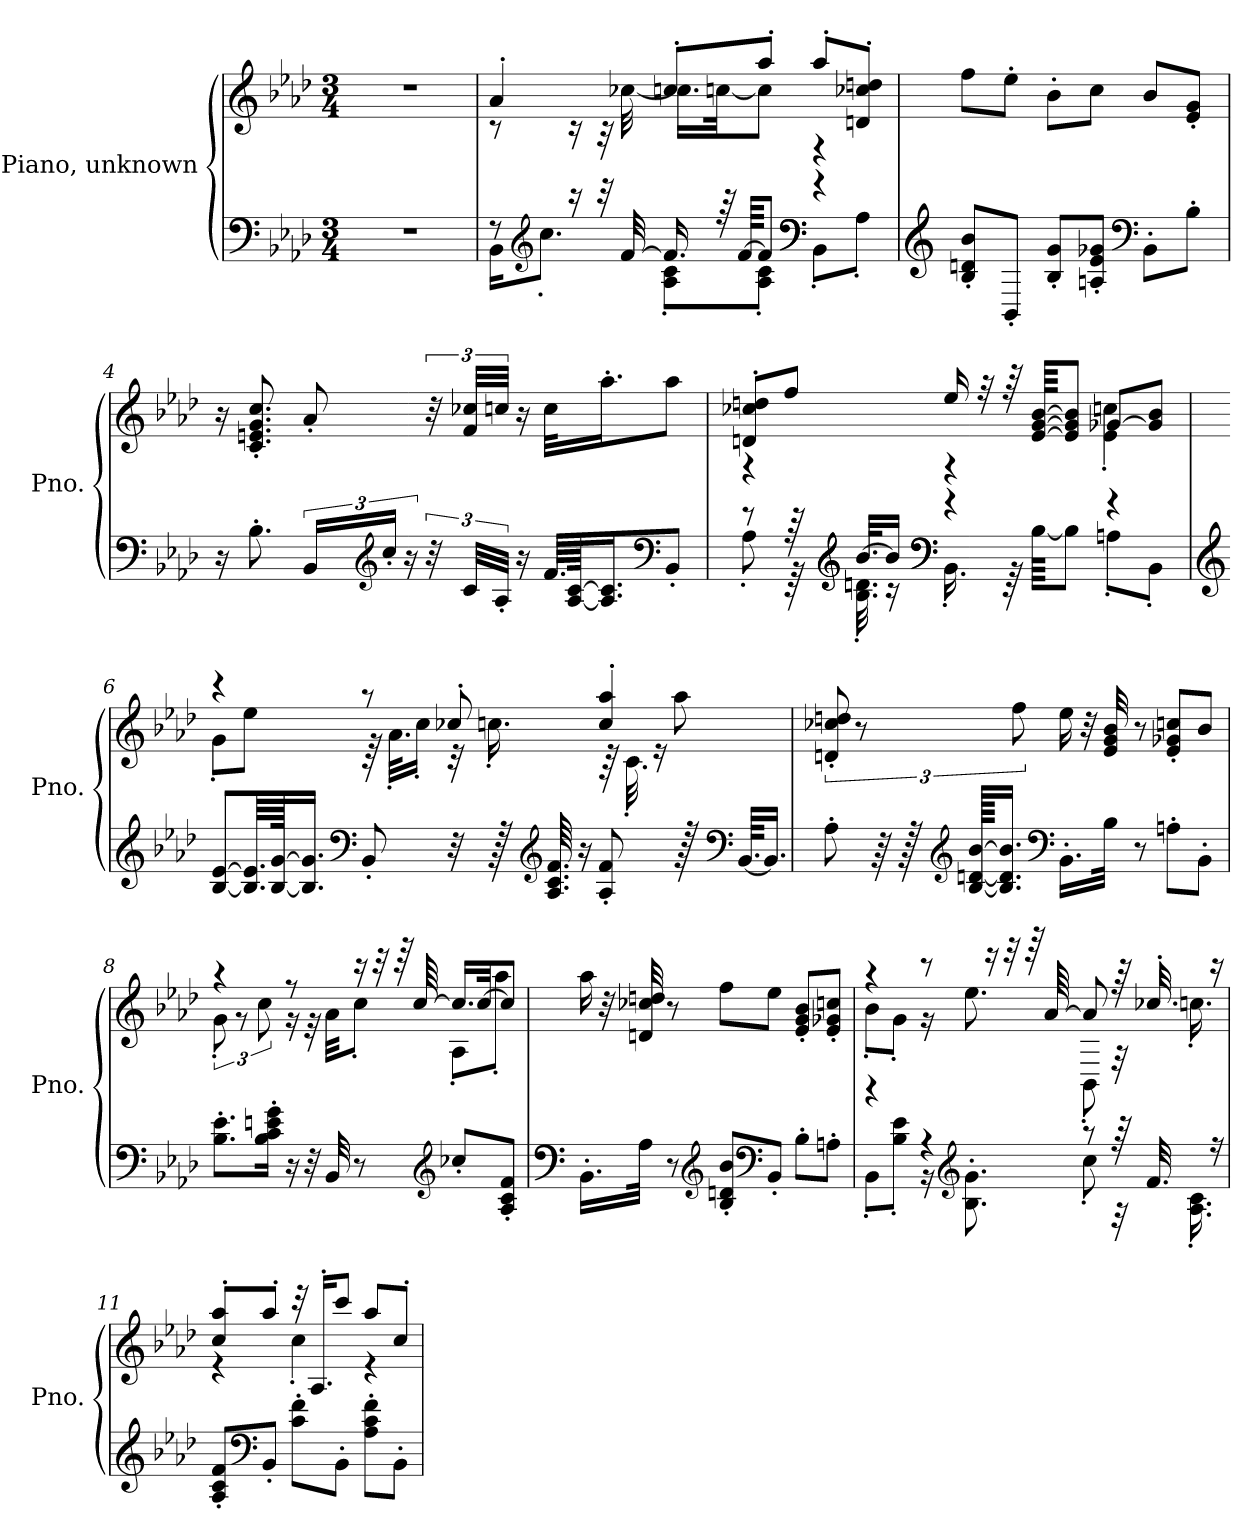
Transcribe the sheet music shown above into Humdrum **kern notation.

**kern	**kern
*part1	*part1
*staff2	*staff1
*I"Piano, unknown	*
*I'Pno.	*
*clefF4	*clefG2
*k[b-e-a-d-]	*k[b-e-a-d-]
*M3/4	*M3/4
*MM104	*MM104
=1	=1
2.r	2.r
=2	=2
*^	*^
8r	16BB-\KL	4a-'/	8r
*clefG2	*	*	*
.	8.cc'\J	.	.
16r	.	.	16r
32r	.	.	32r
[32f/	.	.	[32cc-X\
16.f/]	8A-\' 8c\'L	8ccn'/L	16.cc-\LL]
64r	.	.	[32ccn\JK
[64f/KKKL	.	.	.
8f/J]	8A-\' 8c\'J	8aa-'/J	8cc\J]
*clefF4	*	*	*
4r	8BB-'\L	8aa-'/L	4r
.	8A-'\J	8dn/' 8cc-X/' 8ddn/'J	.
*v	*v	*	*
*	*v	*v
=3	=3
*clefG2	*
8B-/' 8dn/' 8b-/'L	8ff\L
8BB-'/J	8ee-'\J
8B-/' 8g/'L	8b-'\L
8An/' 8e-/' 8g-X/'J	8cc\J
*clefF4	*
8BB-'\L	8b-/L
8B-'\J	8e-/' 8g/'J
!!LO:LB:g=z
=4	=4
16r	16r
8.B-'\	8.c/' 8.en/' 8.g/' 8.cc/'
24BB-/LL	8a-'/
*clefG2	*
24cc'/JJ	.
24r	.
48r	48r
48c/LLL	48f/ 48cc-X/LLL
48A-'/JJJ	48ccn/JJJ
16r	16r
64.f/LLLL	32cc\KLL
[128A-/ [128c/JJK	.
16.A-/] 16.c/]J	16.aa-'\J
*clefF4	*
8BB-'/J	8aa-\J
=5	=5
*^	*^
8r	8A-'\	8dn/' 8cc-X/' 8ddn/'L	4r
64r	64r	8ff/J	.
*clefG2	*	*	*
[32.b-/KLL	32.B-\' 32.dn\'	.	.
16b-/JJ]	16r	.	.
*clefF4	*	*	*
4r	16.BB-'\	16ee-/	4r
.	.	32r	.
.	64r	64r	.
.	[64B-\KKKL	[64e-/ [64g/ [64b-/KKKL	.
.	8B-\J]	8e-/] 8g/] 8b-/]J	.
4r	8An'\L	[8g-X/L	4e-\' 4ccn\'
.	8BB-'\J	8g-/] 8b-/J	.
*v	*v	*	*
!!LO:LB:g=z	!!
=6	=6	=6
*clefG2	*	*
[8B-/ [8e-/L	4r	8g'\L
64.B-/] 64.e-/]LLL	.	8ee-\J
[128B-/ [128g/JJK	.	.
16.B-/] 16.g/]JJ	.	.
*clefF4	*	*
8BB-'/	8r	64r
.	.	32.a-'\KLL
.	.	16cc'\JJ
32r	8cc-X'/	32r
128r	.	16.ccn'\
*clefG2	*	*
64.A-/ 64.c/ 64.f/	.	.
16r	.	.
8A-/' 8f/'	4cc/' 4aa-/'	64r
.	.	32.c'\
.	.	16r
128r	.	8aa-\
*clefF4	*	*
[64.BB-/KKLL	.	.
16.BB-/JJ]	.	.
*	*v	*v
!!LO:LB:g=z
=7	=7
8A-'\	12dn/' 12cc-X/' 12ddn/'
.	12r
64r	.
128r	.
*clefG2	*
[128B-/ [128dn/ [128b-/KKKLL	.
16.B-/] 16.d/] 16.b-/]JJ	.
.	12ff\
*clefF4	*
16.BB-'\LL	16ee-\
.	32r
32B-\JJk	32e-/ 32g/ 32b-/
8r	8r
8An'\L	8e-/' 8g-X/' 8ccn/'L
8BB-'\J	8b-/J
=8	=8
*	*^
8.B-\' 8.e-\'L	4r	12g'\
.	.	12r
.	.	12cc\
16B-\' 16c\' 16en\' 16g\'Jk	.	.
16r	8r	16r
32r	.	32r
32BB-/	.	32a-\KKL
8r	16r	8cc'\J
.	32r	.
.	64r	.
.	[64cc/	.
*clefG2	*	*
8cc-X'/L	16.cc/LL]	8A-'\L
.	[32cc/JK	.
8A-/' 8c/' 8f/'J	8cc/J]	8aa-'\J
*	*v	*v
!!LO:LB:g=z
=9	=9
*clefF4	*
16.BB-'\LL	16aa-\
.	32r
32A-\JJk	32dn/ 32cc-X/ 32ddn/
8r	8r
*clefG2	*
8B-/' 8dn/' 8b-/'L	8ff\L
*clefF4	*
8BB-'/J	8ee-\J
8B-'\L	8e-/' 8g/' 8b-/'L
8An'\J	8e-/' 8g-X/' 8ccn/'J
=10	=10
*^	*^
4r	8BB-'\L	4r	8b-'\L
.	8B-\' 8e-\'J	.	8g'\J
4r	16r	8r	16r
*clefG2	*	*	*
.	8.B-\' 8.g\'	.	8.ee-\
.	.	16r	.
.	.	32r	.
.	.	64r	.
.	.	[64a-/	.
8r	8cc'\	8a-/]	8BB-'\
64r	32r	64r	32r
32.f/	.	32.cc-X'/	.
.	16.A-\' 16.c\'	.	16.ccn'\
16r	.	16r	.
*v	*v	*	*
!!LO:LB:g=z	!!
=11	=11	=11
8A-/' 8c/' 8f/'L	8cc/' 8aa-/'L	4r
*clefF4	*	*
8BB-'/J	8aa-'/J	.
8c\' 8f\'L	32r	4cc'\
.	16.A-'/KL	.
8BB-'\J	8ccc/J	.
8A-\' 8c\' 8f\'L	8aa-/L	4r
8BB-'\J	8cc'/J	.
*	*v	*v
=	=
*-	*-
